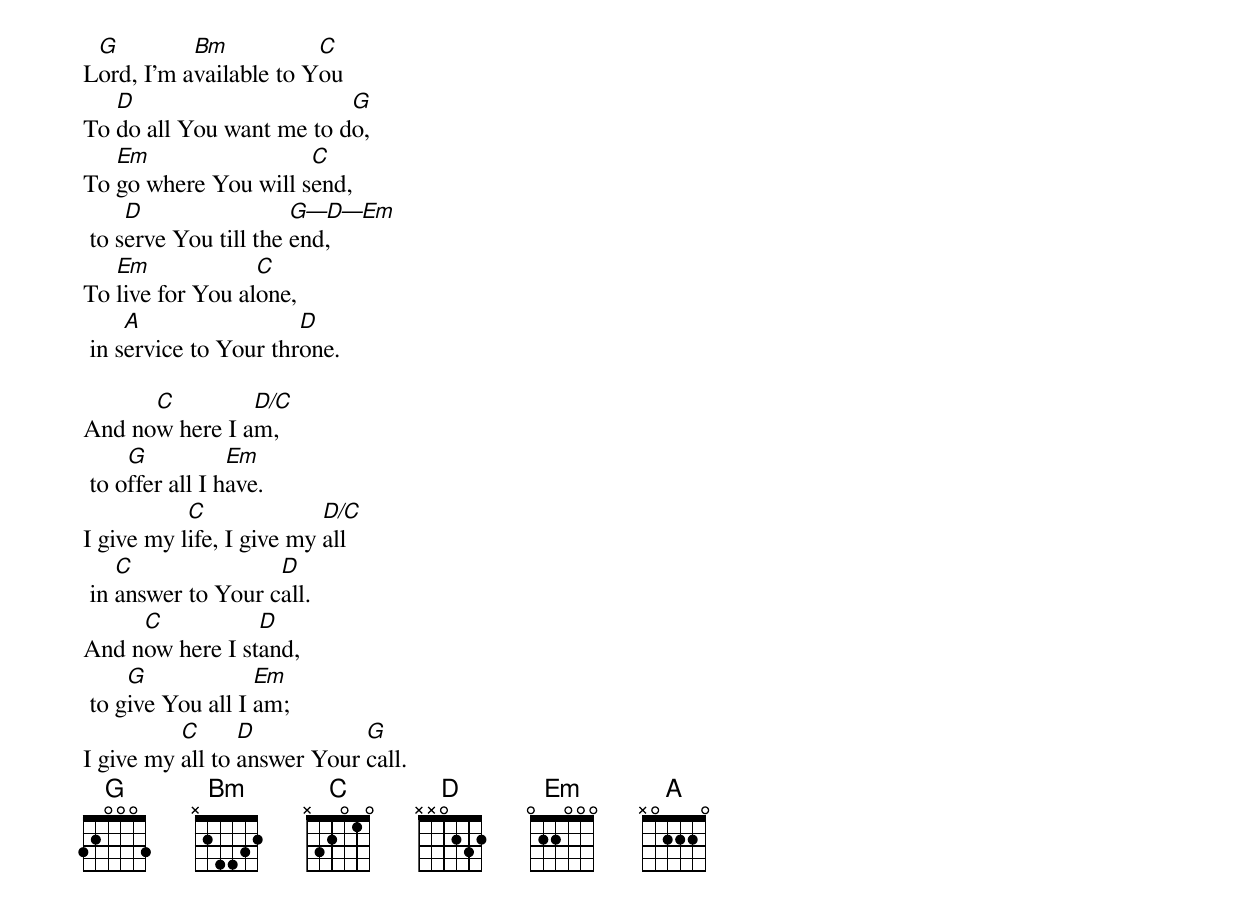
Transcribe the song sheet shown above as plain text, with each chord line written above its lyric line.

 G         Bm           C
Lord, I’m available to You
   D                      G
To do all You want me to do,
   Em                 C
To go where You will send,
     D                 G—D—Em
 to serve You till the end,
   Em             C
To live for You alone,
     A                 D
 in service to Your throne.

      C         D/C
And now here I am,
     G           Em
 to offer all I have.
           C              D/C
I give my life, I give my all
    C               D
 in answer to Your call.
     C           D
And now here I stand,
     G             Em
 to give You all I am;
          C      D           G
I give my all to answer Your call.
